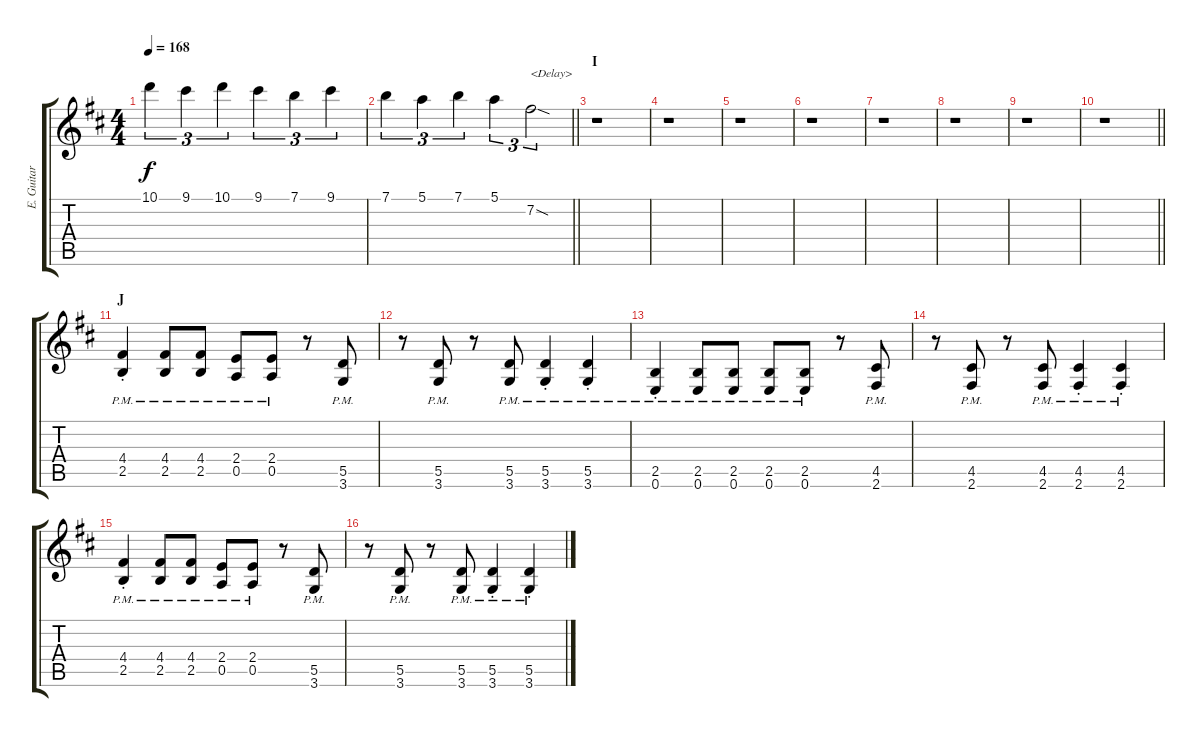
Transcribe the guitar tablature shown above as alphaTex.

\track ("E. Guitar II" "E. Guitar ") {instrument overdrivenguitar}
\staff {score tabs}
\tuning (E4 B3 G3 D3 A2 E2) {hide}
\ts (4 4)
\tempo 168
\clef g2
\ks d
10.1.4{tu (3 2) dy f} 9.1.4{tu (3 2)} 10.1.4{tu (3 2)} 9.1.4{tu (3 2)} 7.1.4{tu (3 2)} 9.1.4{tu (3 2)} |
\barLineRight lightlight
7.1.4{tu (3 2)} 5.1.4{tu (3 2)} 7.1.4{tu (3 2)} 5.1.4{tu (3 2)} 7.2{sod}.2{tu (3 2) txt "<Delay>"} |
\section ("" "I")
r.1 |
r.1 |
r.1 |
r.1 |
r.1 |
r.1 |
r.1 |
\barLineRight lightlight
r.1 |
\section ("" "J")
(4.4{pm st} 2.5{pm st}).4 (4.4{pm} 2.5{pm}).8 (4.4{pm} 2.5{pm}).8 (2.4{pm} 0.5{pm}).8 (2.4{pm} 0.5{pm}).8 r.8 (5.5{pm} 3.6{pm}).8 |
r.8 (5.5{pm} 3.6{pm}).8 r.8 (5.5{pm} 3.6{pm}).8 (5.5{pm st} 3.6{pm st}).4 (5.5{pm st} 3.6{pm st}).4 |
(2.5{pm st} 0.6{pm st}).4 (2.5{pm} 0.6{pm}).8 (2.5{pm} 0.6{pm}).8 (2.5{pm} 0.6{pm}).8 (2.5{pm} 0.6{pm}).8 r.8 (4.5{pm} 2.6{pm}).8 |
r.8 (4.5{pm} 2.6{pm}).8 r.8 (4.5{pm} 2.6{pm}).8 (4.5{pm st} 2.6{pm st}).4 (4.5{pm st} 2.6{pm st}).4 |
(4.4{pm st} 2.5{pm st}).4 (4.4{pm} 2.5{pm}).8 (4.4{pm} 2.5{pm}).8 (2.4{pm} 0.5{pm}).8 (2.4{pm} 0.5{pm}).8 r.8 (5.5{pm} 3.6{pm}).8 |
r.8 (5.5{pm} 3.6{pm}).8 r.8 (5.5{pm} 3.6{pm}).8 (5.5{pm st} 3.6{pm st}).4 (5.5{pm st} 3.6{pm st}).4
